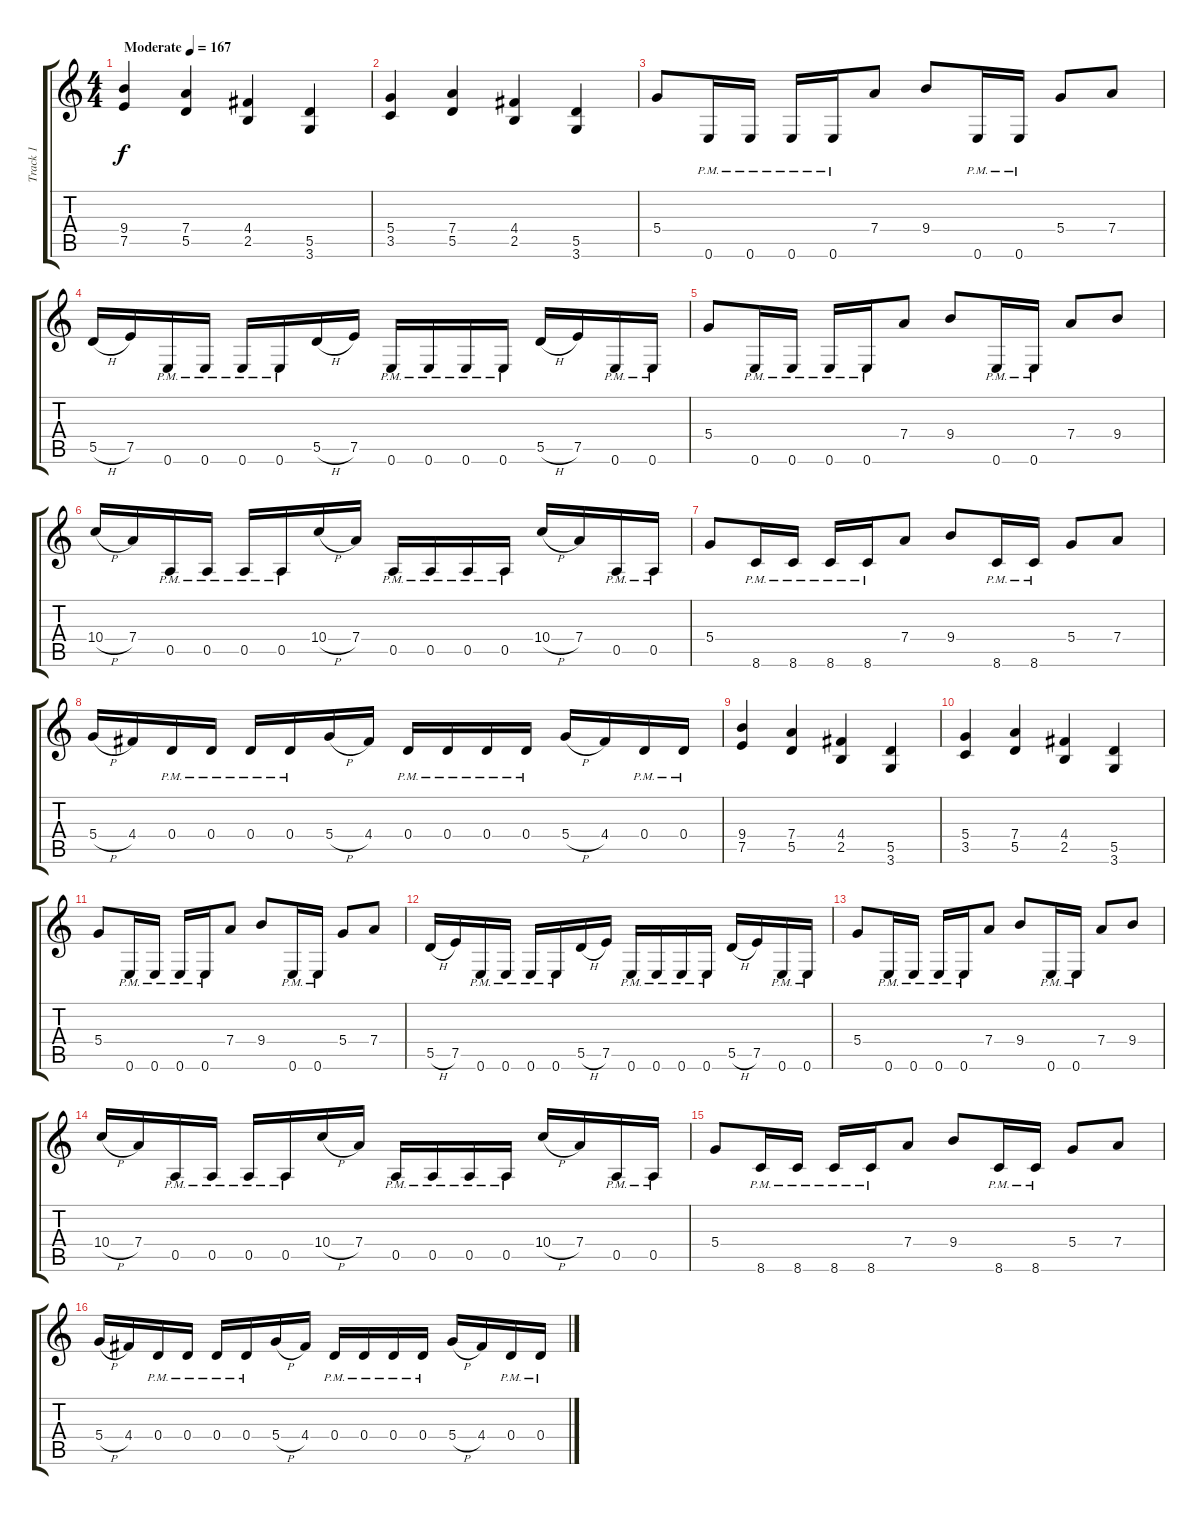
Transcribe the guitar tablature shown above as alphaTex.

\track ("Track 1" "Track 1") {instrument distortionguitar}
\staff {score tabs}
\tuning (E4 B3 G3 D3 A2 E2) {hide}
\ts (4 4)
\tempo (167 "Moderate")
\clef g2
\ks c
(9.4 7.5).4{dy f instrument distortionguitar} (7.4 5.5).4 (4.4 2.5).4 (5.5 3.6).4 |
(5.4 3.5).4 (7.4 5.5).4 (4.4 2.5).4 (5.5 3.6).4 |
5.4.8 0.6{pm}.16 0.6{pm}.16 0.6{pm}.16 0.6{pm}.16 7.4.8 9.4.8 0.6{pm}.16 0.6{pm}.16 5.4.8 7.4.8 |
5.5{h}.16 7.5.16 0.6{pm}.16 0.6{pm}.16 0.6{pm}.16 0.6{pm}.16 5.5{h}.16 7.5.16 0.6{pm}.16 0.6{pm}.16 0.6{pm}.16 0.6{pm}.16 5.5{h}.16 7.5.16 0.6{pm}.16 0.6{pm}.16 |
5.4.8 0.6{pm}.16 0.6{pm}.16 0.6{pm}.16 0.6{pm}.16 7.4.8 9.4.8 0.6{pm}.16 0.6{pm}.16 7.4.8 9.4.8 |
10.4{h}.16 7.4.16 0.5{pm}.16 0.5{pm}.16 0.5{pm}.16 0.5{pm}.16 10.4{h}.16 7.4.16 0.5{pm}.16 0.5{pm}.16 0.5{pm}.16 0.5{pm}.16 10.4{h}.16 7.4.16 0.5{pm}.16 0.5{pm}.16 |
5.4.8 8.6{pm}.16 8.6{pm}.16 8.6{pm}.16 8.6{pm}.16 7.4.8 9.4.8 8.6{pm}.16 8.6{pm}.16 5.4.8 7.4.8 |
5.4{h}.16 4.4.16 0.4{pm}.16 0.4{pm}.16 0.4{pm}.16 0.4{pm}.16 5.4{h}.16 4.4.16 0.4{pm}.16 0.4{pm}.16 0.4{pm}.16 0.4{pm}.16 5.4{h}.16 4.4.16 0.4{pm}.16 0.4{pm}.16 |
(9.4 7.5).4 (7.4 5.5).4 (4.4 2.5).4 (5.5 3.6).4 |
(5.4 3.5).4 (7.4 5.5).4 (4.4 2.5).4 (5.5 3.6).4 |
5.4.8 0.6{pm}.16 0.6{pm}.16 0.6{pm}.16 0.6{pm}.16 7.4.8 9.4.8 0.6{pm}.16 0.6{pm}.16 5.4.8 7.4.8 |
5.5{h}.16 7.5.16 0.6{pm}.16 0.6{pm}.16 0.6{pm}.16 0.6{pm}.16 5.5{h}.16 7.5.16 0.6{pm}.16 0.6{pm}.16 0.6{pm}.16 0.6{pm}.16 5.5{h}.16 7.5.16 0.6{pm}.16 0.6{pm}.16 |
5.4.8 0.6{pm}.16 0.6{pm}.16 0.6{pm}.16 0.6{pm}.16 7.4.8 9.4.8 0.6{pm}.16 0.6{pm}.16 7.4.8 9.4.8 |
10.4{h}.16 7.4.16 0.5{pm}.16 0.5{pm}.16 0.5{pm}.16 0.5{pm}.16 10.4{h}.16 7.4.16 0.5{pm}.16 0.5{pm}.16 0.5{pm}.16 0.5{pm}.16 10.4{h}.16 7.4.16 0.5{pm}.16 0.5{pm}.16 |
5.4.8 8.6{pm}.16 8.6{pm}.16 8.6{pm}.16 8.6{pm}.16 7.4.8 9.4.8 8.6{pm}.16 8.6{pm}.16 5.4.8 7.4.8 |
5.4{h}.16 4.4.16 0.4{pm}.16 0.4{pm}.16 0.4{pm}.16 0.4{pm}.16 5.4{h}.16 4.4.16 0.4{pm}.16 0.4{pm}.16 0.4{pm}.16 0.4{pm}.16 5.4{h}.16 4.4.16 0.4{pm}.16 0.4{pm}.16
